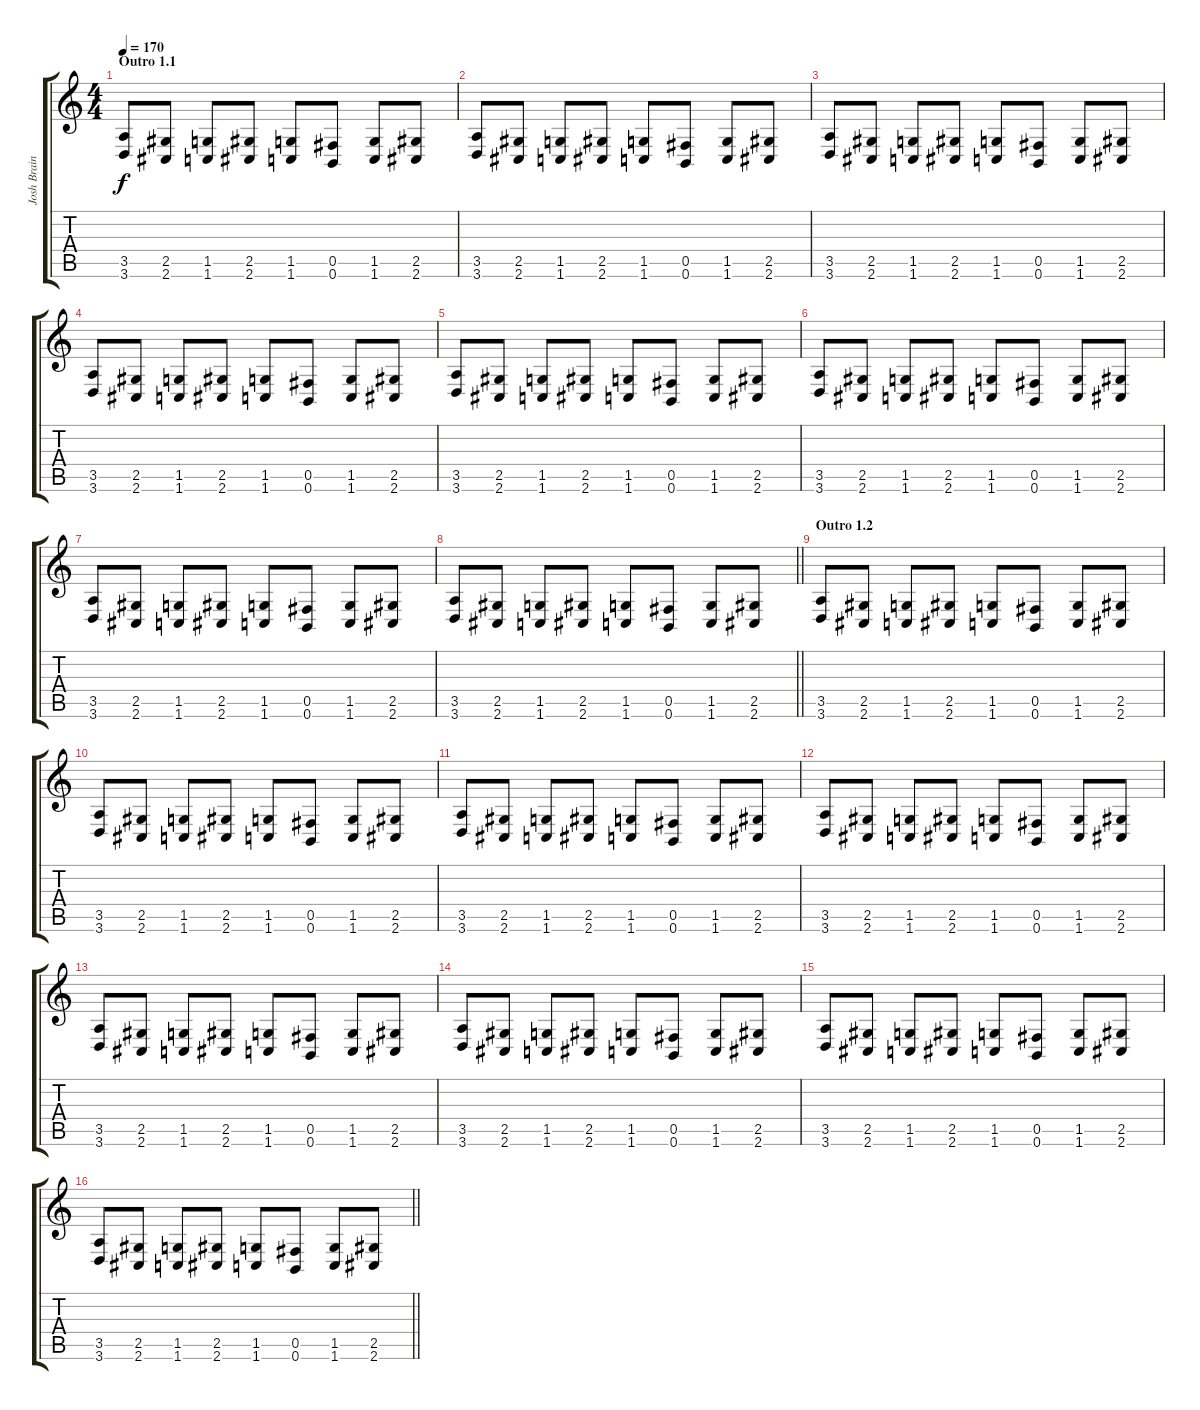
\track ("Josh Brainard" "Josh Brain") {instrument distortionguitar}
\staff {score tabs}
\tuning (Db4 Ab3 E3 B2 Gb2 B1) {hide}
\ts (4 4)
\section ("" "Outro 1.1")
\tempo 170
\clef g2
\ks c
(3.5 3.6).8{dy f volume 16} (2.5 2.6).8 (1.5 1.6).8 (2.5 2.6).8 (1.5 1.6).8 (0.5 0.6).8 (1.5 1.6).8 (2.5 2.6).8 |
(3.5 3.6).8 (2.5 2.6).8 (1.5 1.6).8 (2.5 2.6).8 (1.5 1.6).8 (0.5 0.6).8 (1.5 1.6).8 (2.5 2.6).8 |
(3.5 3.6).8 (2.5 2.6).8 (1.5 1.6).8 (2.5 2.6).8 (1.5 1.6).8 (0.5 0.6).8 (1.5 1.6).8 (2.5 2.6).8 |
(3.5 3.6).8 (2.5 2.6).8 (1.5 1.6).8 (2.5 2.6).8 (1.5 1.6).8 (0.5 0.6).8 (1.5 1.6).8 (2.5 2.6).8 |
(3.5 3.6).8 (2.5 2.6).8 (1.5 1.6).8 (2.5 2.6).8 (1.5 1.6).8 (0.5 0.6).8 (1.5 1.6).8 (2.5 2.6).8 |
(3.5 3.6).8 (2.5 2.6).8 (1.5 1.6).8 (2.5 2.6).8 (1.5 1.6).8 (0.5 0.6).8 (1.5 1.6).8 (2.5 2.6).8 |
(3.5 3.6).8 (2.5 2.6).8 (1.5 1.6).8 (2.5 2.6).8 (1.5 1.6).8 (0.5 0.6).8 (1.5 1.6).8 (2.5 2.6).8 |
\barLineRight lightlight
(3.5 3.6).8 (2.5 2.6).8 (1.5 1.6).8 (2.5 2.6).8 (1.5 1.6).8 (0.5 0.6).8 (1.5 1.6).8 (2.5 2.6).8 |
\section ("" "Outro 1.2")
(3.5 3.6).8{volume 16} (2.5 2.6).8 (1.5 1.6).8 (2.5 2.6).8 (1.5 1.6).8 (0.5 0.6).8 (1.5 1.6).8 (2.5 2.6).8 |
(3.5 3.6).8 (2.5 2.6).8 (1.5 1.6).8 (2.5 2.6).8 (1.5 1.6).8 (0.5 0.6).8 (1.5 1.6).8 (2.5 2.6).8 |
(3.5 3.6).8 (2.5 2.6).8 (1.5 1.6).8 (2.5 2.6).8 (1.5 1.6).8 (0.5 0.6).8 (1.5 1.6).8 (2.5 2.6).8 |
(3.5 3.6).8 (2.5 2.6).8 (1.5 1.6).8 (2.5 2.6).8 (1.5 1.6).8 (0.5 0.6).8 (1.5 1.6).8 (2.5 2.6).8 |
(3.5 3.6).8 (2.5 2.6).8 (1.5 1.6).8 (2.5 2.6).8 (1.5 1.6).8 (0.5 0.6).8 (1.5 1.6).8 (2.5 2.6).8 |
(3.5 3.6).8 (2.5 2.6).8 (1.5 1.6).8 (2.5 2.6).8 (1.5 1.6).8 (0.5 0.6).8 (1.5 1.6).8 (2.5 2.6).8 |
(3.5 3.6).8 (2.5 2.6).8 (1.5 1.6).8 (2.5 2.6).8 (1.5 1.6).8 (0.5 0.6).8 (1.5 1.6).8 (2.5 2.6).8 |
\barLineRight lightlight
(3.5 3.6).8 (2.5 2.6).8 (1.5 1.6).8 (2.5 2.6).8 (1.5 1.6).8 (0.5 0.6).8 (1.5 1.6).8 (2.5 2.6).8
